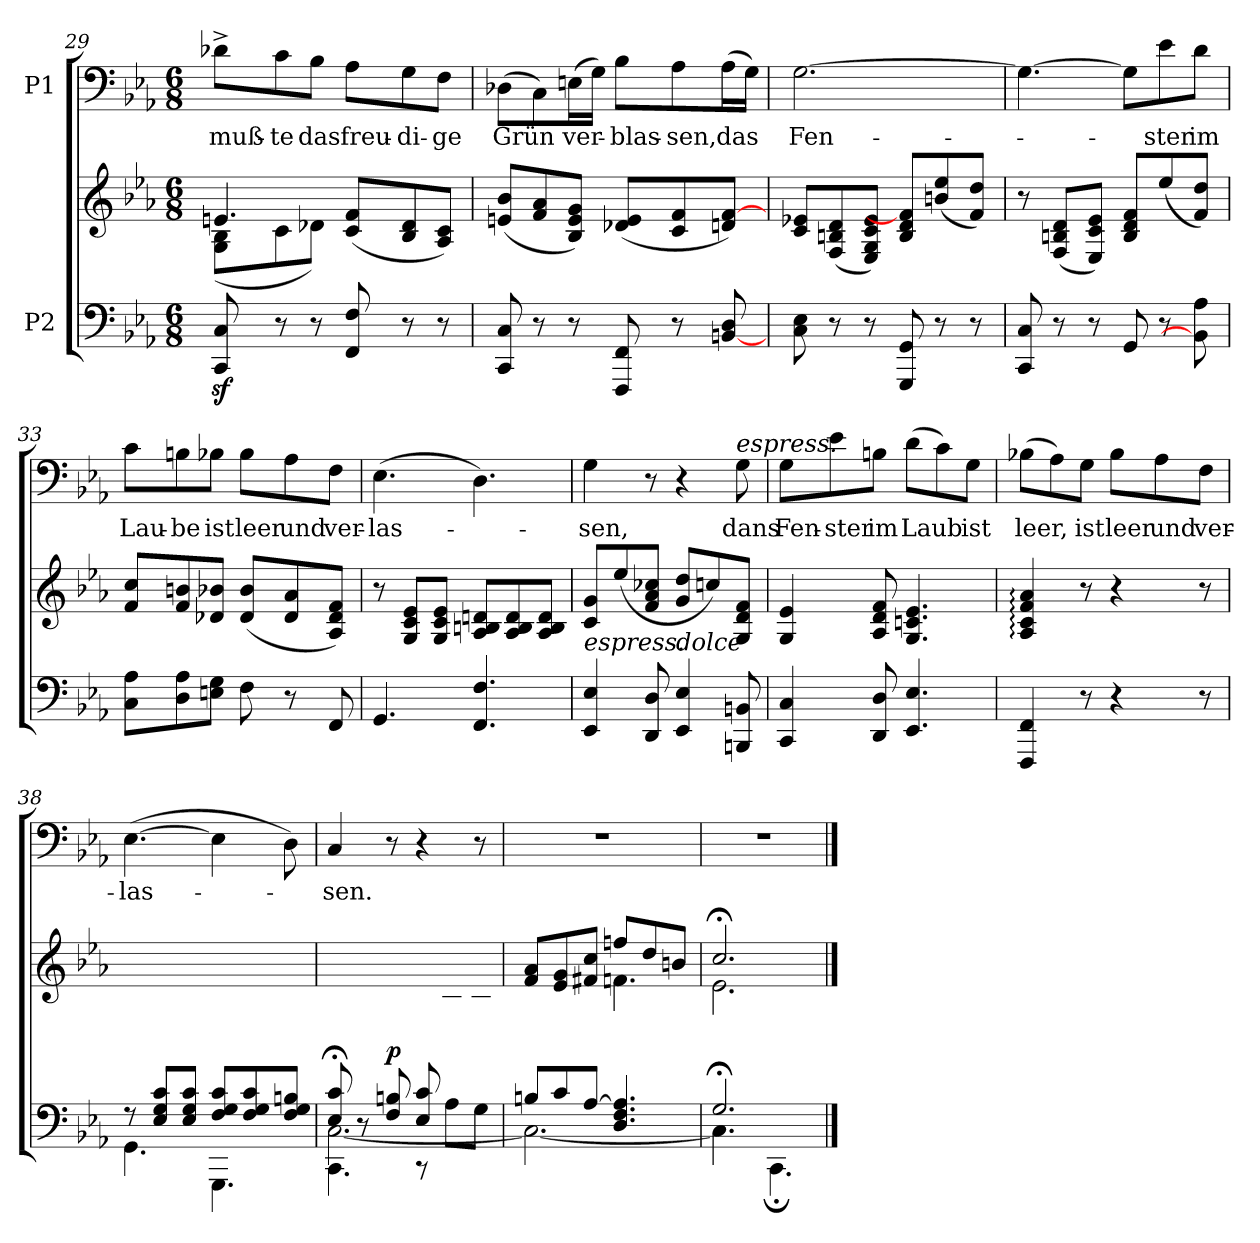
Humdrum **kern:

**kern	**kern	**dynam	**kern	**text
*part2	*part2	*part2	*part1	*part1
*staff3	*staff2	*staff2/3	*staff1	*staff1
*I"P2	*	*	*I"P1	*
*clefF4	*clefG2	*	*clefF4	*
*k[b-e-a-]	*k[b-e-a-]	*	*k[b-e-a-]	*
*M6/8	*M6/8	*	*M6/8	*
=29	=29	=29	=29	=29
*	*^	*	*	*
8CC/z> 8C/z>	4.en/	(8G\ 8B-\L	.	8d-X^\L	muß-
8r	.	8c\	.	8c\	-te
8r	.	8d-X\J)	.	8B-\J	das
8FF/ 8F/	(8c/ 8f/L	4.ryy	.	8A-\L	freu-
8r	8B-/ 8d-/	.	.	8G\	-di-
8r	8A-/ 8c/J)	.	.	8F\J	-ge
*	*v	*v	*	*	*
!!LO:LB:g=z
=30	=30	=30	=30	=30
8CC/ 8C/	(8en/ 8b-/L	.	(8D-X\L	Grün
8r	8f/ 8a-/	.	8C\)	.
8r	8B-/ 8e/ 8g/J)	.	(16En\L	ver-
.	.	.	16G\JJ)	.
8FFF/ 8FF/	(8d-X/ 8e/L	.	8B-\L	-blas-
8r	8c/ 8f/	.	8A-\	-sen,
[8BBn/ 8D/	8dn/ [8f/J)	.	(16A-\L	das
.	.	.	16G\JJ)	.
=31	=31	=31	=31	=31
8C\ 8E-\	8c/ 8e-X/L	.	[2.G\	Fen-
8r	(8F/ 8Bn/ 8d/	.	.	.
8r	8E-/ 8G/ 8c/ 8e-/J)	.	.	.
8GGG/ 8GG/	8B/ 8d/ 8f/]L	.	.	.
8r	(8bn/ 8ee-/	.	.	.
8r	8f/ 8dd/J)	.	.	.
=32	=32	=32	=32	=32
8CC/ 8C/	8r	.	4.G\_	.
8r	(8F/ 8Bn/ 8d/L	.	.	.
8r	8E-/ 8c/ 8e-/J)	.	.	.
8GG/	8B/ 8d/ 8f/L	.	8G\L]	.
8r	(8ee-/	.	8e-\	-ster
8BB\] 8A-\	8f/ 8dd/J)	.	8d\J	im
!!LO:PB:g=z
=33	=33	=33	=33	=33
8C\ 8A-\L	8f/ 8cc/L	.	8c\L	Lau-
8D\ 8A-\	8f/ 8bn/	.	8Bn\	-be
8En\ 8G\J	8d-X/ 8b-X/J	.	8B-X\J	ist
8F\	(8d-/ 8b-/L	.	8B-\L	leer
8r	8d-/ 8a-/	.	8A-\	und
8FF/	8A-/ 8d-/ 8f/J)	.	8F\J	ver-
=34	=34	=34	=34	=34
4.GG/	8r	.	(4.E-\	-las-
.	8G/ 8c/ 8e-/L	.	.	.
.	8G/ 8c/ 8e-/J	.	.	.
4.FF/ 4.F/	8A-/ 8Bn/ 8dn/L	.	4.D\)	.
.	8A-/ 8B/ 8d/	.	.	.
.	8A-/ 8B/ 8d/J	.	.	.
=35	=35	=35	=35	=35
!LO:TX:a:i:t=espress.	!	!	!	!
4EE-/ 4E-/	8c/ 8g/L	.	4G\	-sen,
.	(8ee-/	.	.	.
8DD/ 8D/	8f/ 8a-/ 8cc-X/J	.	8r	.
!LO:TX:a:i:t=dolce	!	!	!	!
4EE-/ 4E-/	8g/ 8dd/L	.	4r	.
.	8ccn/)	.	.	.
!	!	!	!LO:TX:a:i:t=espress.	!
8BBBn/ 8BBn/	8G/ 8d/ 8f/J	.	8G\	dans
!!LO:LB:g=z
=36	=36	=36	=36	=36
4CC/ 4C/	4G/ 4e-/	.	8G\L	Fen-
.	.	.	8e-\	-ster
8DD/ 8D/	8A-/ 8d/ 8f/	.	8Bn\J	im
4.EE-/ 4.E-/	4.G/ 4.cn/ 4.e-/	.	(8d\L	Laub
.	.	.	8c\)	.
.	.	.	8G\J	ist
=37	=37	=37	=37	=37
4FFF/ 4FF/	4A-/: 4c/: 4f/: 4a-/:	.	(8B-X\L	leer,
.	.	.	8A-\)	.
8r	8r	.	8G\J	ist
4r	4r	.	8B-\L	leer
.	.	.	8A-\	und
8r	8r	.	8F\J	ver-
=38	=38	=38	=38	=38
*^	*	*	*	*
8r	4.GG\	2.ryy	.	([4.E-\	-las-
8E-/ 8G/ 8c/L	.	.	.	.	.
8E-/ 8G/ 8c/J	.	.	.	.	.
8F/ 8G/ 8c/L	4.GGG\	.	.	4E-\]	.
8F/ 8G/ 8c/	.	.	.	.	.
8F/ 8G/ 8Bn/J	.	.	.	8D\)	.
!!LO:LB:g=z
=39	=39	=39	=39	=39	=39
*^	*^	*	*	*	*
4.ryy	8E-/ 8c/	4.CC;\	[2.C\	4.ryy	.	4C/	-sen.
.	8r	.	.	.	.	.	.
!	!	!	!	!	!LO:DY:a=2	!	!
.	8F/ 8Bn/	.	.	.	p	8r	.
(8E-/ 8c/L	8rCC	4.ryy	.	8ryy	.	4r	.
4ryy	8A-\L	.	.	8Bn\ 8f\	.	.	.
.	8G\J	.	.	8c\ 8e-\J	.	8r	.
*	*v	*v	*v	*	*	*	*
=40	=40	=40	=40	=40	=40
*	*	*^	*	*	*
8Bn/L	2.C\_	8f/ 8a-/L	4.ryy	.	2.r	.
8c/	.	8e-/ 8g/	.	.	.	.
[8A-/J	.	8f#X/ 8cc/J	.	.	.	.
4.D/ 4.F/ 4.A-/]	.	8ffn/L	4.fn\	.	.	.
.	.	8dd/	.	.	.	.
.	.	8bn/J	.	.	.	.
=41	=41	=41	=41	=41	=41	=41
*	*^	*	*	*	*	*
2.G;</	4.ryy	4.C\]	2.cc;</)	2.e-\	.	2.r	.
.	4.CC;\	4.ryy	.	.	.	.	.
*v	*v	*v	*	*	*	*	*
*	*v	*v	*	*	*
==	==	==	==	==
*-	*-	*-	*-	*-
